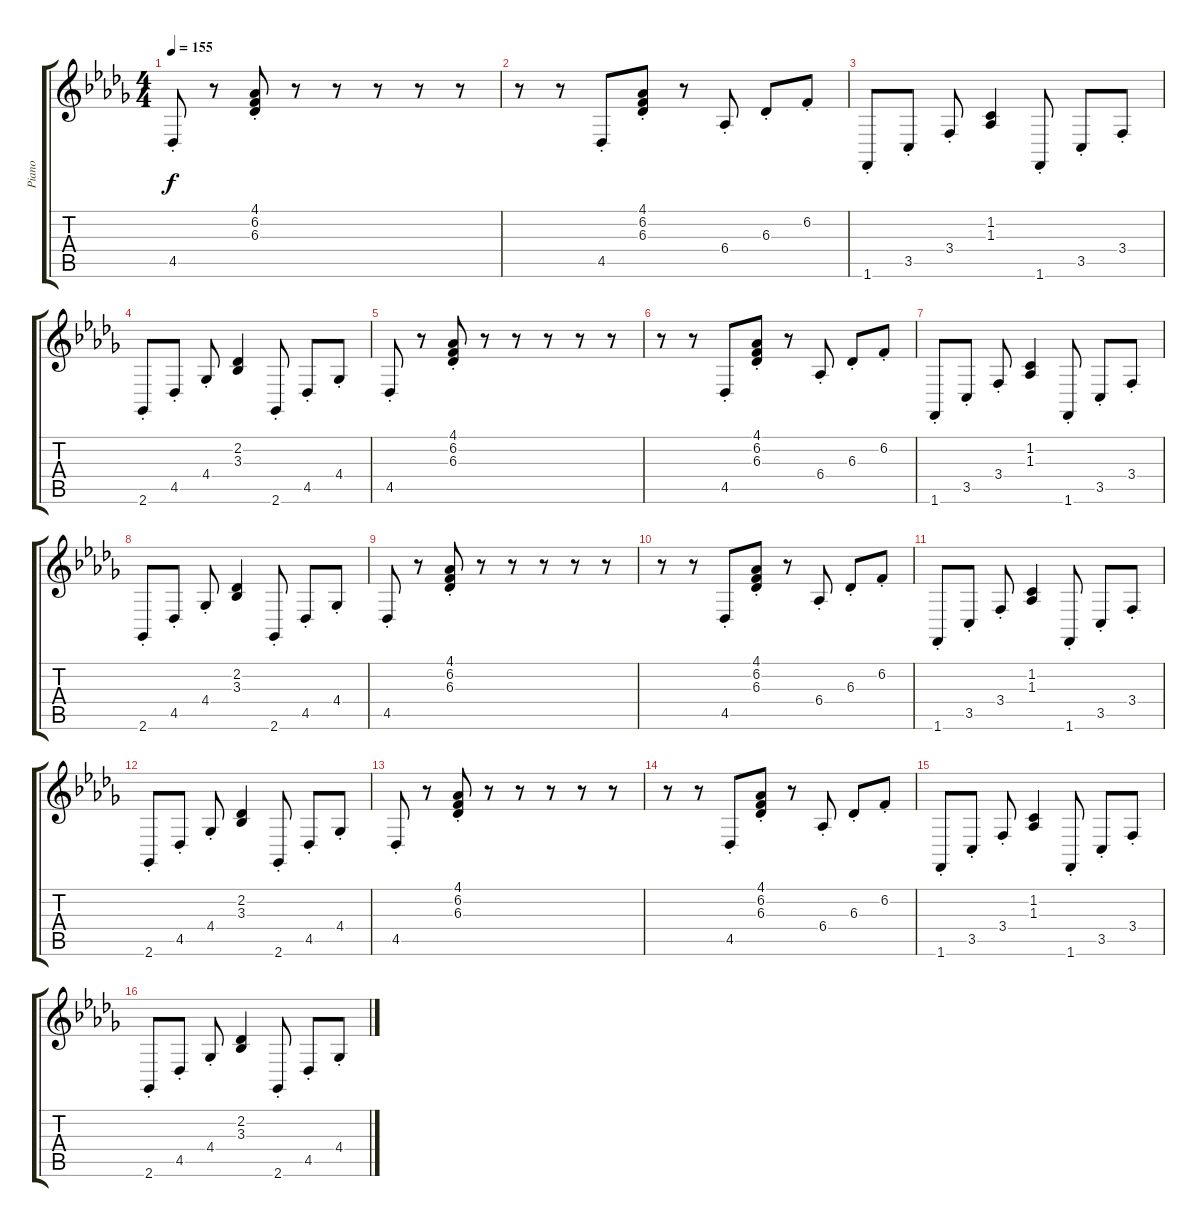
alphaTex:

\track ("Piano" "Piano") {instrument acousticgrandpiano}
\staff {score tabs}
\tuning (E4 B3 G3 D3 A2 E2) {hide}
\ts (4 4)
\tempo 155
\clef g2
\ks db
4.5{st}.8{dy f} r.8 (4.1{st} 6.2{st} 6.3{st}).8 r.8 r.8 r.8 r.8 r.8 |
r.8 r.8 4.5{st}.8 (4.1{st} 6.2{st} 6.3{st}).8 r.8 6.4{st}.8 6.3{st}.8 6.2{st}.8 |
1.6{st}.8 3.5{st}.8 3.4{st}.8 (1.2 1.3).4 1.6{st}.8 3.5{st}.8 3.4{st}.8 |
2.6{st}.8 4.5{st}.8 4.4{st}.8 (2.2 3.3).4 2.6{st}.8 4.5{st}.8 4.4{st}.8 |
4.5{st}.8 r.8 (4.1{st} 6.2{st} 6.3{st}).8 r.8 r.8 r.8 r.8 r.8 |
r.8 r.8 4.5{st}.8 (4.1{st} 6.2{st} 6.3{st}).8 r.8 6.4{st}.8 6.3{st}.8 6.2{st}.8 |
1.6{st}.8 3.5{st}.8 3.4{st}.8 (1.2 1.3).4 1.6{st}.8 3.5{st}.8 3.4{st}.8 |
2.6{st}.8 4.5{st}.8 4.4{st}.8 (2.2 3.3).4 2.6{st}.8 4.5{st}.8 4.4{st}.8 |
4.5{st}.8 r.8 (4.1{st} 6.2{st} 6.3{st}).8 r.8 r.8 r.8 r.8 r.8 |
r.8 r.8 4.5{st}.8 (4.1{st} 6.2{st} 6.3{st}).8 r.8 6.4{st}.8 6.3{st}.8 6.2{st}.8 |
1.6{st}.8 3.5{st}.8 3.4{st}.8 (1.2 1.3).4 1.6{st}.8 3.5{st}.8 3.4{st}.8 |
2.6{st}.8 4.5{st}.8 4.4{st}.8 (2.2 3.3).4 2.6{st}.8 4.5{st}.8 4.4{st}.8 |
4.5{st}.8 r.8 (4.1{st} 6.2{st} 6.3{st}).8 r.8 r.8 r.8 r.8 r.8 |
r.8 r.8 4.5{st}.8 (4.1{st} 6.2{st} 6.3{st}).8 r.8 6.4{st}.8 6.3{st}.8 6.2{st}.8 |
1.6{st}.8 3.5{st}.8 3.4{st}.8 (1.2 1.3).4 1.6{st}.8 3.5{st}.8 3.4{st}.8 |
2.6{st}.8 4.5{st}.8 4.4{st}.8 (2.2 3.3).4 2.6{st}.8 4.5{st}.8 4.4{st}.8
